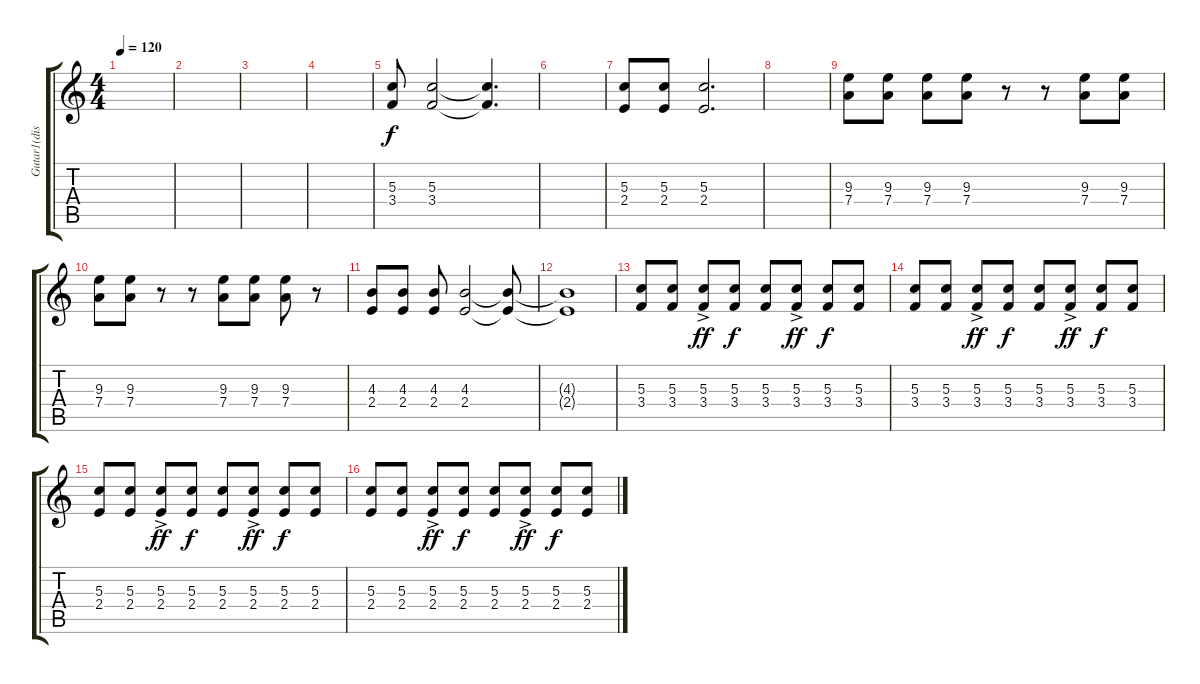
\track ("Gutar1(dist)" "Gutar1(dis") {instrument distortionguitar}
\staff {score tabs}
\tuning (E4 B3 G3 D3 A2 D2) {hide}
\ts (4 4)
\tempo 120
\clef g2
\ks c
|
|
|
|
(5.3 3.4).8 (5.3 3.4).2 (5.3{t} 3.4{t}).4{d} |
|
(5.3 2.4).8 (5.3 2.4).8 (5.3 2.4).2{d} |
|
(9.3 7.4).8 (9.3 7.4).8 (9.3 7.4).8 (9.3 7.4).8 r.8 r.8 (9.3 7.4).8 (9.3 7.4).8 |
(9.3 7.4).8 (9.3 7.4).8 r.8 r.8 (9.3 7.4).8 (9.3 7.4).8 (9.3 7.4).8 r.8 |
(4.3 2.4).8 (4.3 2.4).8 (4.3 2.4).8 (4.3 2.4).2 (4.3{t} 2.4{t}).8 |
(4.3{t} 2.4{t}).1 |
(5.3 3.4).8 (5.3 3.4).8 (5.3{ac} 3.4{ac}).8{dy ff} (5.3 3.4).8{dy f} (5.3 3.4).8 (5.3{ac} 3.4{ac}).8{dy ff} (5.3 3.4).8{dy f} (5.3 3.4).8 |
(5.3 3.4).8 (5.3 3.4).8 (5.3{ac} 3.4{ac}).8{dy ff} (5.3 3.4).8{dy f} (5.3 3.4).8 (5.3{ac} 3.4{ac}).8{dy ff} (5.3 3.4).8{dy f} (5.3 3.4).8 |
(5.3 2.4).8 (5.3 2.4).8 (5.3{ac} 2.4{ac}).8{dy ff} (5.3 2.4).8{dy f} (5.3 2.4).8 (5.3{ac} 2.4{ac}).8{dy ff} (5.3 2.4).8{dy f} (5.3 2.4).8 |
(5.3 2.4).8 (5.3 2.4).8 (5.3{ac} 2.4{ac}).8{dy ff} (5.3 2.4).8{dy f} (5.3 2.4).8 (5.3{ac} 2.4{ac}).8{dy ff} (5.3 2.4).8{dy f} (5.3 2.4).8
